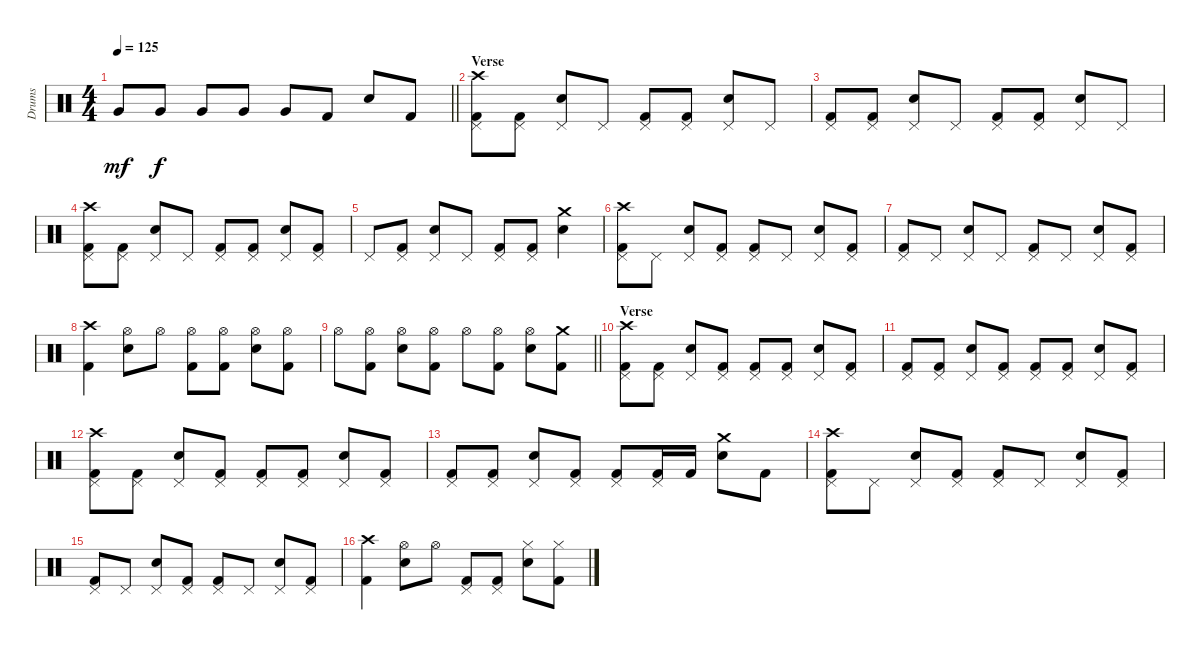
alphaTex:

\track ("Drums" "Drums") {instrument percussion}
\staff {score}
\articulation defaults
\ts (4 4)
\tempo 125
\clef neutral
\barLineRight lightlight
\ks c "Very Low Tom (hit)".8{dy mf} "Very Low Tom (hit)".8{dy f} "Very Low Tom (hit)".8 "Very Low Tom (hit)".8 "Very Low Tom (hit)".8 "Kick (hit) 2".8 "Snare (hit) 2".8 "Kick (hit) 2".8
|
\section ("" "Verse")
("Kick (hit) 2" "Pedal Hi-Hat (hit)" "Crash high (hit)").8 ("Kick (hit) 2" "Pedal Hi-Hat (hit)").8 ("Snare (hit) 2" "Pedal Hi-Hat (hit)").8 "Pedal Hi-Hat (hit)".8 ("Kick (hit) 2" "Pedal Hi-Hat (hit)").8 ("Kick (hit) 2" "Pedal Hi-Hat (hit)").8 ("Snare (hit) 2" "Pedal Hi-Hat (hit)").8 "Pedal Hi-Hat (hit)".8 |
("Kick (hit) 2" "Pedal Hi-Hat (hit)").8 ("Kick (hit) 2" "Pedal Hi-Hat (hit)").8 ("Snare (hit) 2" "Pedal Hi-Hat (hit)").8 "Pedal Hi-Hat (hit)".8 ("Kick (hit) 2" "Pedal Hi-Hat (hit)").8 ("Kick (hit) 2" "Pedal Hi-Hat (hit)").8 ("Snare (hit) 2" "Pedal Hi-Hat (hit)").8 "Pedal Hi-Hat (hit)".8 |
("Kick (hit) 2" "Pedal Hi-Hat (hit)" "Crash high (hit)").8 ("Kick (hit) 2" "Pedal Hi-Hat (hit)").8 ("Snare (hit) 2" "Pedal Hi-Hat (hit)").8 "Pedal Hi-Hat (hit)".8 ("Kick (hit) 2" "Pedal Hi-Hat (hit)").8 ("Kick (hit) 2" "Pedal Hi-Hat (hit)").8 ("Snare (hit) 2" "Pedal Hi-Hat (hit)").8 ("Kick (hit) 2" "Pedal Hi-Hat (hit)").8 |
"Pedal Hi-Hat (hit)".8 ("Kick (hit) 2" "Pedal Hi-Hat (hit)").8 ("Snare (hit) 2" "Pedal Hi-Hat (hit)").8 "Pedal Hi-Hat (hit)".8 ("Kick (hit) 2" "Pedal Hi-Hat (hit)").8 ("Kick (hit) 2" "Pedal Hi-Hat (hit)").8 ("Snare (hit) 2" "Crash medium (hit)").4 |
("Kick (hit) 2" "Pedal Hi-Hat (hit)" "Crash high (hit)").8 "Pedal Hi-Hat (hit)".8 ("Snare (hit) 2" "Pedal Hi-Hat (hit)").8 ("Kick (hit) 2" "Pedal Hi-Hat (hit)").8 ("Kick (hit) 2" "Pedal Hi-Hat (hit)").8 "Pedal Hi-Hat (hit)".8 ("Snare (hit) 2" "Pedal Hi-Hat (hit)").8 ("Kick (hit) 2" "Pedal Hi-Hat (hit)").8 |
("Kick (hit) 2" "Pedal Hi-Hat (hit)").8 "Pedal Hi-Hat (hit)".8 ("Snare (hit) 2" "Pedal Hi-Hat (hit)").8 "Pedal Hi-Hat (hit)".8 ("Kick (hit) 2" "Pedal Hi-Hat (hit)").8 "Pedal Hi-Hat (hit)".8 ("Snare (hit) 2" "Pedal Hi-Hat (hit)").8 ("Kick (hit) 2" "Pedal Hi-Hat (hit)").8 |
("Kick (hit) 2" "Crash high (hit)").4 ("Snare (hit) 2" "Hi-Hat (open)").8 "Hi-Hat (open)".8 ("Kick (hit) 2" "Hi-Hat (open)").8 ("Kick (hit) 2" "Hi-Hat (open)").8 ("Snare (hit) 2" "Hi-Hat (open)").8 ("Kick (hit) 2" "Hi-Hat (open)").8 |
\barLineRight lightlight "Hi-Hat (open)".8
("Kick (hit) 2" "Hi-Hat (open)").8 ("Snare (hit) 2" "Hi-Hat (open)").8 ("Kick (hit) 2" "Hi-Hat (open)").8 "Hi-Hat (open)".8 ("Kick (hit) 2" "Hi-Hat (open)").8 ("Snare (hit) 2" "Hi-Hat (open)").8 ("Kick (hit) 2" "Crash medium (hit)").8 |
\section ("" "Verse")
("Kick (hit) 2" "Pedal Hi-Hat (hit)" "Crash high (hit)").8 ("Kick (hit) 2" "Pedal Hi-Hat (hit)").8 ("Snare (hit) 2" "Pedal Hi-Hat (hit)").8 ("Kick (hit) 2" "Pedal Hi-Hat (hit)").8 ("Kick (hit) 2" "Pedal Hi-Hat (hit)").8 ("Kick (hit) 2" "Pedal Hi-Hat (hit)").8 ("Snare (hit) 2" "Pedal Hi-Hat (hit)").8 ("Kick (hit) 2" "Pedal Hi-Hat (hit)").8 |
("Kick (hit) 2" "Pedal Hi-Hat (hit)").8 ("Kick (hit) 2" "Pedal Hi-Hat (hit)").8 ("Snare (hit) 2" "Pedal Hi-Hat (hit)").8 ("Kick (hit) 2" "Pedal Hi-Hat (hit)").8 ("Kick (hit) 2" "Pedal Hi-Hat (hit)").8 ("Kick (hit) 2" "Pedal Hi-Hat (hit)").8 ("Snare (hit) 2" "Pedal Hi-Hat (hit)").8 ("Kick (hit) 2" "Pedal Hi-Hat (hit)").8 |
("Kick (hit) 2" "Pedal Hi-Hat (hit)" "Crash high (hit)").8 ("Kick (hit) 2" "Pedal Hi-Hat (hit)").8 ("Snare (hit) 2" "Pedal Hi-Hat (hit)").8 ("Kick (hit) 2" "Pedal Hi-Hat (hit)").8 ("Kick (hit) 2" "Pedal Hi-Hat (hit)").8 ("Kick (hit) 2" "Pedal Hi-Hat (hit)").8 ("Snare (hit) 2" "Pedal Hi-Hat (hit)").8 ("Kick (hit) 2" "Pedal Hi-Hat (hit)").8 |
("Kick (hit) 2" "Pedal Hi-Hat (hit)").8 ("Kick (hit) 2" "Pedal Hi-Hat (hit)").8 ("Snare (hit) 2" "Pedal Hi-Hat (hit)").8 ("Kick (hit) 2" "Pedal Hi-Hat (hit)").8 ("Kick (hit) 2" "Pedal Hi-Hat (hit)").8 ("Kick (hit) 2" "Pedal Hi-Hat (hit)").16 "Kick (hit) 2".16 ("Snare (hit) 2" "Crash medium (hit)").8 "Kick (hit) 2".8 |
("Kick (hit) 2" "Pedal Hi-Hat (hit)" "Crash high (hit)").8 "Pedal Hi-Hat (hit)".8 ("Snare (hit) 2" "Pedal Hi-Hat (hit)").8 ("Kick (hit) 2" "Pedal Hi-Hat (hit)").8 ("Kick (hit) 2" "Pedal Hi-Hat (hit)").8 "Pedal Hi-Hat (hit)".8 ("Snare (hit) 2" "Pedal Hi-Hat (hit)").8 ("Kick (hit) 2" "Pedal Hi-Hat (hit)").8 |
("Kick (hit) 2" "Pedal Hi-Hat (hit)").8 "Pedal Hi-Hat (hit)".8 ("Snare (hit) 2" "Pedal Hi-Hat (hit)").8 ("Kick (hit) 2" "Pedal Hi-Hat (hit)").8 ("Kick (hit) 2" "Pedal Hi-Hat (hit)").8 "Pedal Hi-Hat (hit)".8 ("Snare (hit) 2" "Pedal Hi-Hat (hit)").8 ("Kick (hit) 2" "Pedal Hi-Hat (hit)").8 |
("Kick (hit) 2" "Crash high (hit)").4 ("Snare (hit) 2" "Hi-Hat (open)").8 "Hi-Hat (open)".8 ("Kick (hit) 2" "Pedal Hi-Hat (hit)").8 ("Kick (hit) 2" "Pedal Hi-Hat (hit)").8 ("Snare (hit) 2" "Hi-Hat (closed)").8 ("Kick (hit) 2" "Hi-Hat (closed)").8
